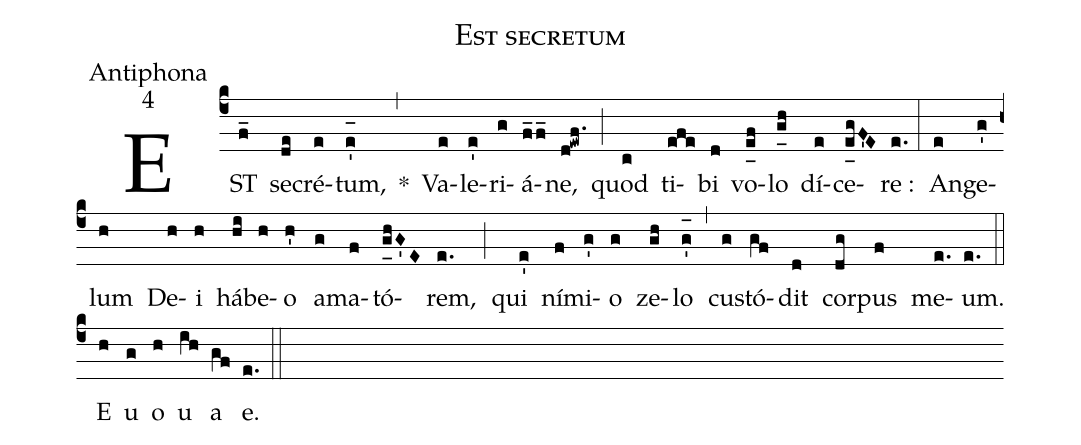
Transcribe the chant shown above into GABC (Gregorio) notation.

name:Est secretum;
office-part:Antiphona;
mode:4;
%%
(c4) EST(f_) se(de)cré(e)tum,(e'_[oh:h]) *(,) Va(e)le(e')ri(g)á(f_2f_)ne,(d!ewf.) (;) quod(c) ti(efe)bi(d) vo(e_[uh:l]f)lo(g_[uh:l]h) dí(e)ce(e_[uh:l]gF'E)re :(e.) (:) An(e)ge(g')lum(h) De(h)i(h) há(hi)be(h)o(h') a(g)ma(f)tó(g_[uh:l]hG'E)rem,(e.) (;) qui(e') ní(f)mi(g')o(g) ze(gh)lo(g'_[oh:h]) (,) cu(g)stó(gf)dit(d) cor(dg)pus(f) me(e.)um.(e.) (::) <eu>E(h) u(g) o(h) u(ih) a(gf) e.</eu>(e.) (::)
